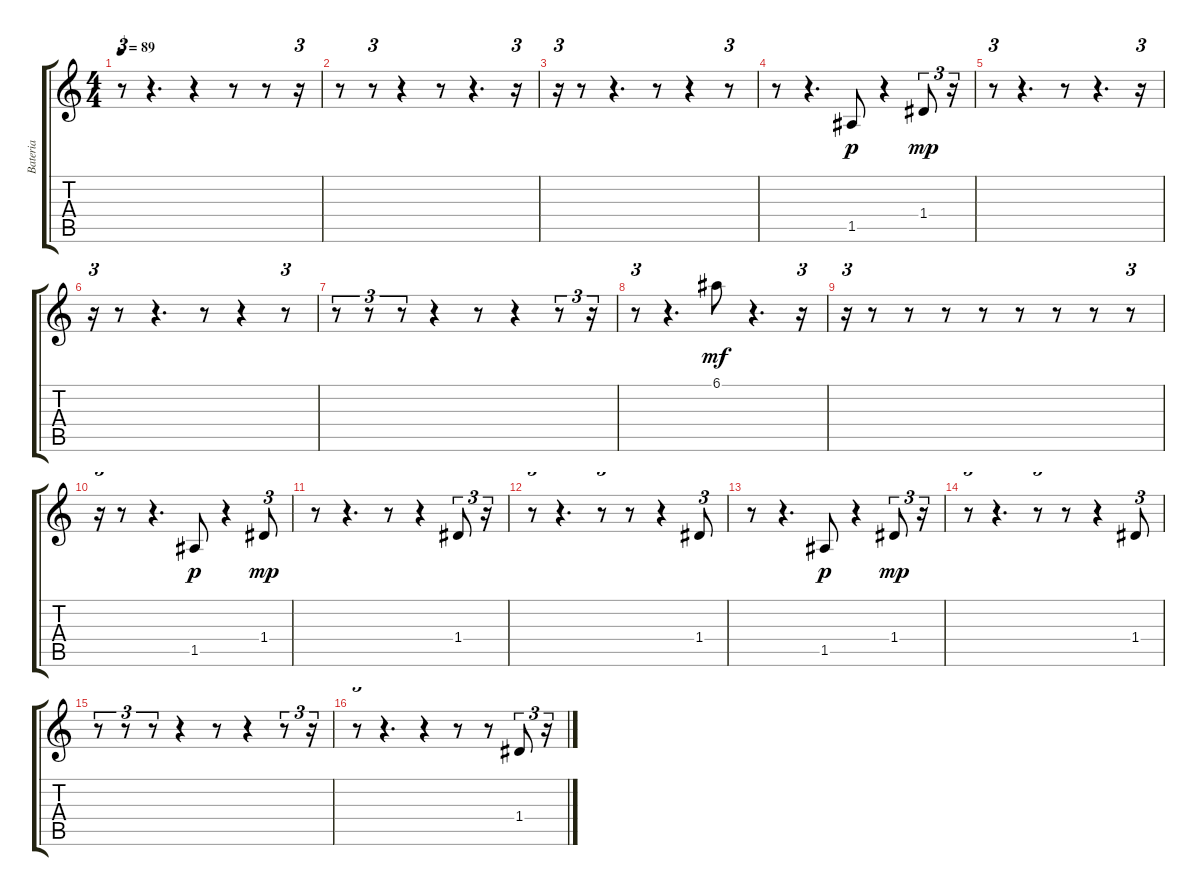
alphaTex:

\track ("Bateria        " "Bateria   ") {instrument acousticguitarsteel}
\staff {score tabs}
\tuning (E4 B3 G3 D3 A2 E2) {hide}
\ts (4 4)
\tempo 89
\clef g2
\ks c
r.8{tu (3 2) dy mf} r.4{d} r.4 r.8 r.8 r.16{tu (3 2)} |
r.8 r.8{tu (3 2)} r.4 r.8 r.4{d} r.16{tu (3 2)} |
r.16{tu (3 2)} r.8 r.4{d} r.8 r.4 r.8{tu (3 2)} |
r.8 r.4{d} 1.5.8{dy p} r.4 1.4.8{tu (3 2) dy mp} r.16{tu (3 2)} |
r.8{tu (3 2)} r.4{d} r.8 r.4{d} r.16{tu (3 2)} |
r.16{tu (3 2)} r.8 r.4{d} r.8 r.4 r.8{tu (3 2)} |
r.8{tu (3 2)} r.8{tu (3 2)} r.8{tu (3 2)} r.4 r.8 r.4 r.8{tu (3 2)} r.16{tu (3 2)} |
r.8{tu (3 2)} r.4{d} 6.1.8{dy mf} r.4{d} r.16{tu (3 2)} |
r.16{tu (3 2)} r.8 r.8 r.8 r.8 r.8 r.8 r.8 r.8{tu (3 2)} |
r.16{tu (3 2)} r.8 r.4{d} 1.5.8{dy p} r.4 1.4.8{tu (3 2) dy mp} |
r.8 r.4{d} r.8 r.4 1.4.8{tu (3 2)} r.16{tu (3 2)} |
r.8{tu (3 2)} r.4{d} r.8{tu (3 2)} r.8 r.4 1.4.8{tu (3 2)} |
r.8 r.4{d} 1.5.8{dy p} r.4 1.4.8{tu (3 2) dy mp} r.16{tu (3 2)} |
r.8{tu (3 2)} r.4{d} r.8{tu (3 2)} r.8 r.4 1.4.8{tu (3 2)} |
r.8{tu (3 2)} r.8{tu (3 2)} r.8{tu (3 2)} r.4 r.8 r.4 r.8{tu (3 2)} r.16{tu (3 2)} |
r.8{tu (3 2)} r.4{d} r.4{tu (3 2)} r.8 r.8 1.4.8{tu (3 2)} r.16{tu (3 2)}
